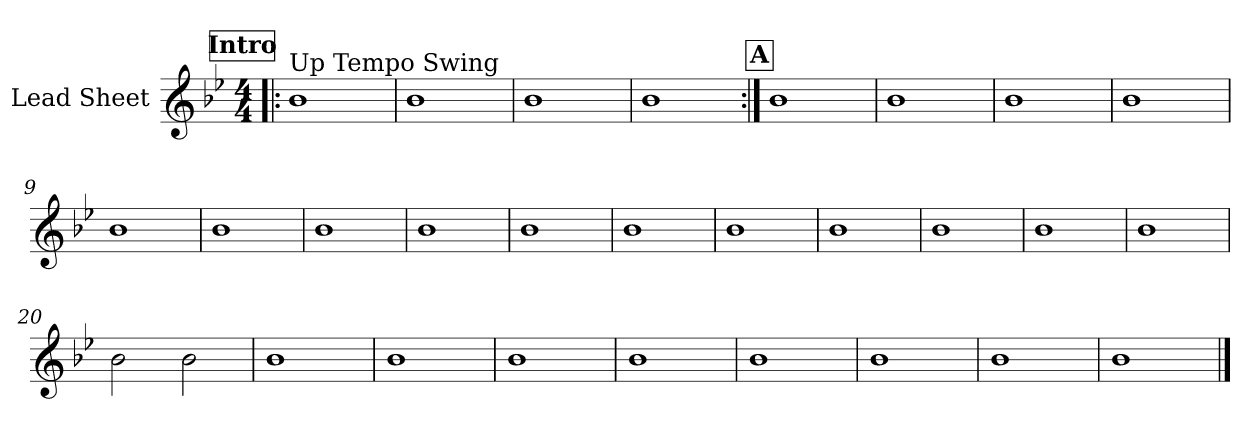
**kern
*part1
*staff1
*I"Lead Sheet
*clefG2
*k[b-e-]
*g:
*M4/4
!!LO:REH:place=s1:a:fs=14:t=Intro
=1!|:
!LO:TX:a:t=Up Tempo Swing
1b-
=2
1b-
=3
1b-
=4
1b-
!!LO:LB:g=z
!!LO:REH:place=s1:a:fs=14:t=A
=5:|!
1b-
=6
1b-
=7
1b-
=8
1b-
!!LO:LB:g=z
=9
1b-
=10
1b-
=11
1b-
=12
1b-
!!LO:LB:g=z
=13
1b-
=14
1b-
=15
1b-
=16
1b-
!!LO:LB:g=z
=17
1b-
=18
1b-
=19
1b-
=20
2b-\
2b-\
!!LO:LB:g=z
=21
1b-
=22
1b-
=23
1b-
=24
1b-
!!LO:LB:g=z
=25
1b-
=26
1b-
=27
1b-
=28
1b-
==
*-
